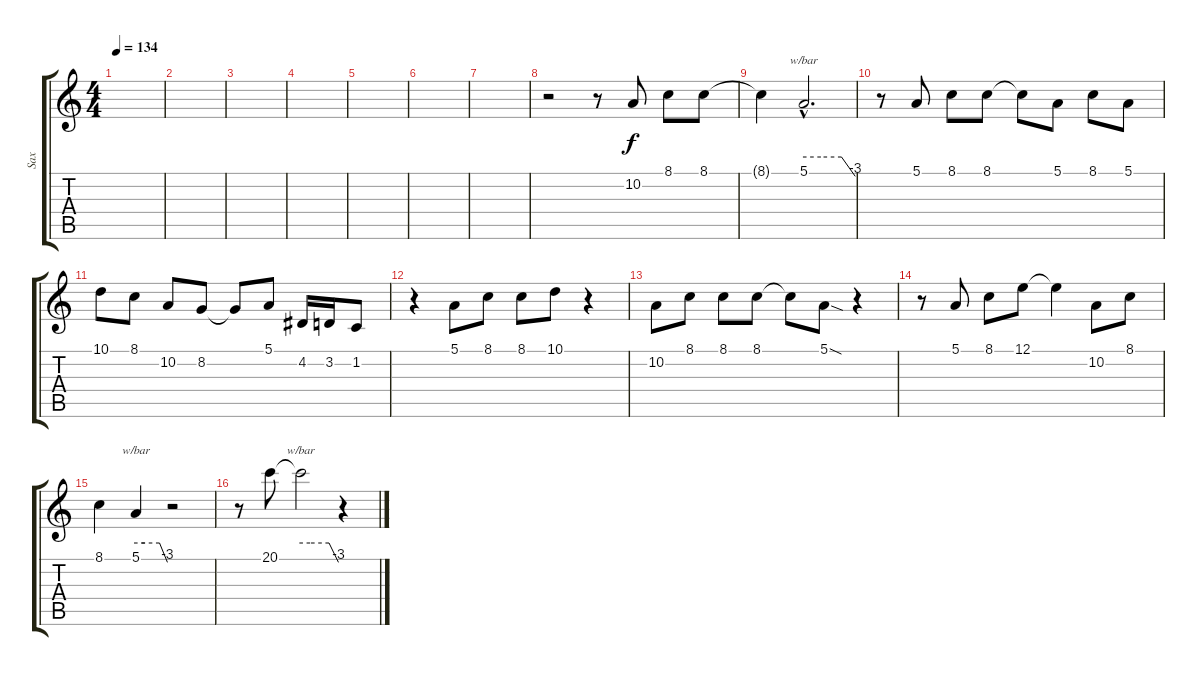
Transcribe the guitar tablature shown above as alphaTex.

\track ("Sax" "Sax") {instrument tenorsax}
\staff {score tabs}
\tuning (E4 B3 G3 D3 A2 E2) {hide}
\ts (4 4)
\tempo 134
\clef g2
\ks c
|
|
|
|
|
|
|
r.2 r.8 10.2.8 8.1.8 8.1.8 |
8.1{t}.4 5.1{hac}.2{d tbe (custom default 0 0 20 0 44 0 60 -12)} |
r.8 5.1.8 8.1.8 8.1.8 8.1{t}.8 5.1.8 8.1.8 5.1.8 |
10.1.8 8.1.8 10.2.8 8.2.8 8.2{t}.8 5.1.8 4.2.16 3.2.16 1.2.8 |
r.4 5.1.8 8.1.8 8.1.8 10.1.8 r.4 |
10.2.8 8.1.8 8.1.8 8.1.8 8.1{t}.8 5.1{sod}.8 r.4 |
r.8 5.1.8 8.1.8 12.1.8 12.1{t}.4 10.2.8 8.1.8 |
8.1.4 5.1.4{tbe (custom default 0 0 17 0 45 0 60 -12)} r.2 |
r.8 20.1.8 20.1{t}.2{tbe (custom default 0 0 15 0 45 0 60 -12)} r.4
